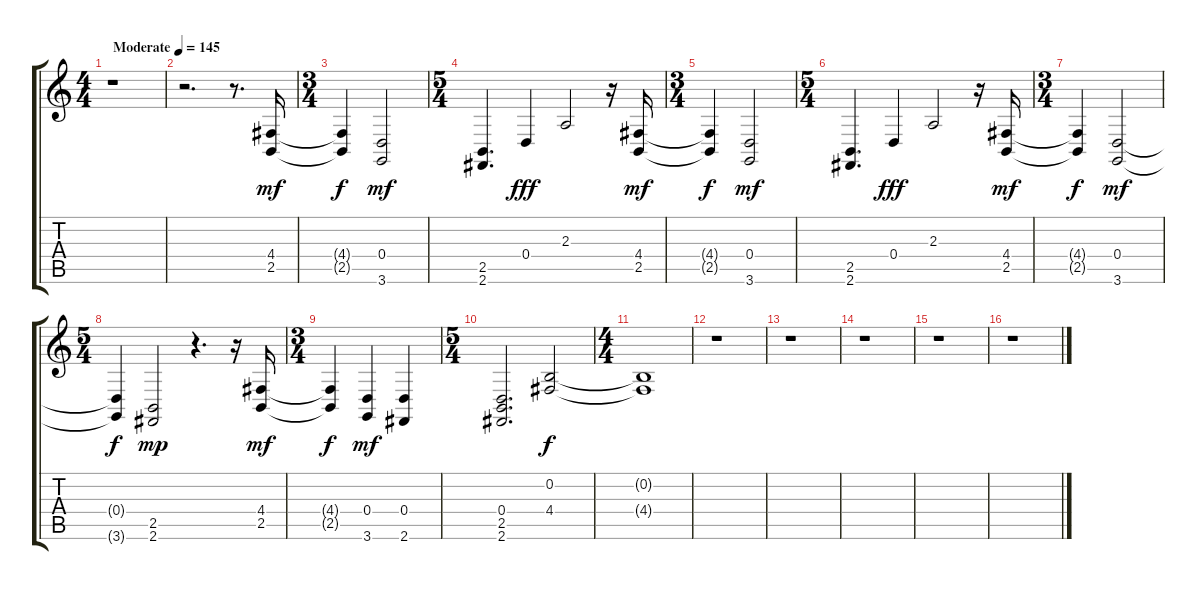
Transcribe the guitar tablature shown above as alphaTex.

\track "" {instrument pad2warm}
\staff {score tabs}
\tuning (E4 B3 G3 D3 A2 E2) {hide}
\ts (4 4)
\tempo (145 "Moderate")
\clef g2
\ks c
r.1{dy mf instrument pad2warm} |
r.2{d} r.8{d} (4.4 2.5).16 |
\ts (3 4)
(4.4{t} 2.5{t}).4{dy f} (0.4 3.6).2{dy mf} |
\ts (5 4)
(2.5 2.6).4{d} 0.4.4{dy fff} 2.3.2 r.16 (4.4 2.5).16{dy mf} |
\ts (3 4)
(4.4{t} 2.5{t}).4{dy f} (0.4 3.6).2{dy mf} |
\ts (5 4)
(2.5 2.6).4{d} 0.4.4{dy fff} 2.3.2 r.16 (4.4 2.5).16{dy mf} |
\ts (3 4)
(4.4{t} 2.5{t}).4{dy f} (0.4 3.6).2{dy mf} |
\ts (5 4)
(0.4{t} 3.6{t}).4{dy f} (2.5 2.6).2{dy mp} r.4{d} r.16 (4.4 2.5).16{dy mf} |
\ts (3 4)
(4.4{t} 2.5{t}).4{dy f} (0.4 3.6).4{dy mf} (0.4 2.6).4 |
\ts (5 4)
(0.4 2.5 2.6).2{d} (0.2 4.4).2{dy f} |
\ts (4 4)
(0.2{t} 4.4{t}).1 |
r.1 |
r.1 |
r.1 |
r.1 |
r.1
